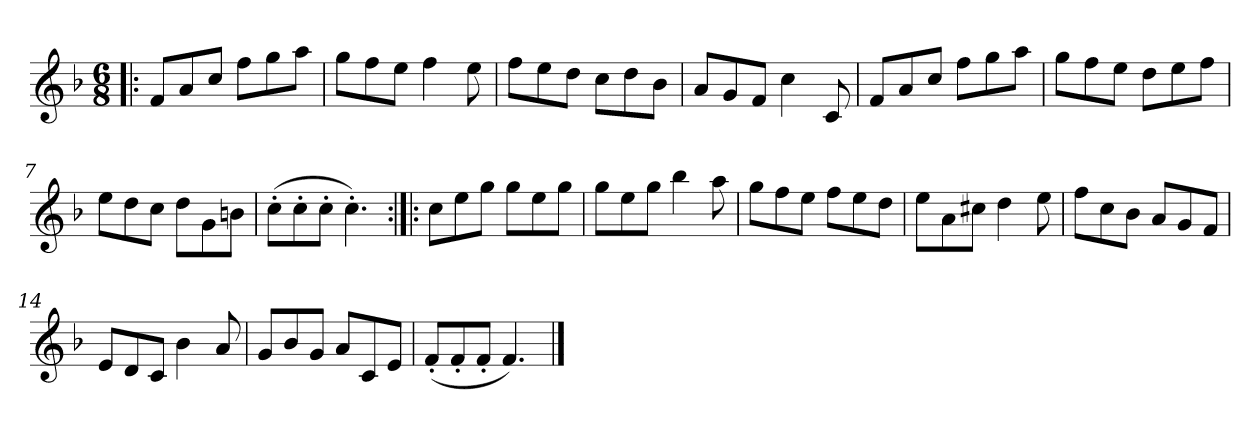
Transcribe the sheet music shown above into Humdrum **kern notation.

**kern
*part1
*staff1
*clefG2
*k[b-]
*F:
*M6/8
=1!|:
8f/L
8a/
8cc/J
8ff\L
8gg\
8aa\J
=2
8gg\L
8ff\
8ee\J
4ff\
8ee\
=3
8ff\L
8ee\
8dd\J
8cc\L
8dd\
8b-\J
=4
8a/L
8g/
8f/J
4cc\
8c/
=5
8f/L
8a/
8cc/J
8ff\L
8gg\
8aa\J
=6
8gg\L
8ff\
8ee\J
8dd\L
8ee\
8ff\J
=7
8ee\L
8dd\
8cc\J
8dd\L
8g\
8bn\J
!!LO:LB:g=z
=8
(>8cc'\L
8cc'\
8cc'\J
4.cc'\)
=9:|!|:
8cc\L
8ee\
8gg\J
8gg\L
8ee\
8gg\J
=10
8gg\L
8ee\
8gg\J
4bb-\
8aa\
=11
8gg\L
8ff\
8ee\J
8ff\L
8ee\
8dd\J
=12
8ee\L
8a\
8cc#X\J
4dd\
8ee\
=13
8ff\L
8cc\
8b-\J
8a/L
8g/
8f/J
=14
8e/L
8d/
8c/J
4b-\
8a/
!!LO:LB:g=z
=15
8g/L
8b-/
8g/J
8a/L
8c/
8e/J
=16
(<8f'/L
8f'/
8f'/J
4.f/)
==
*-
